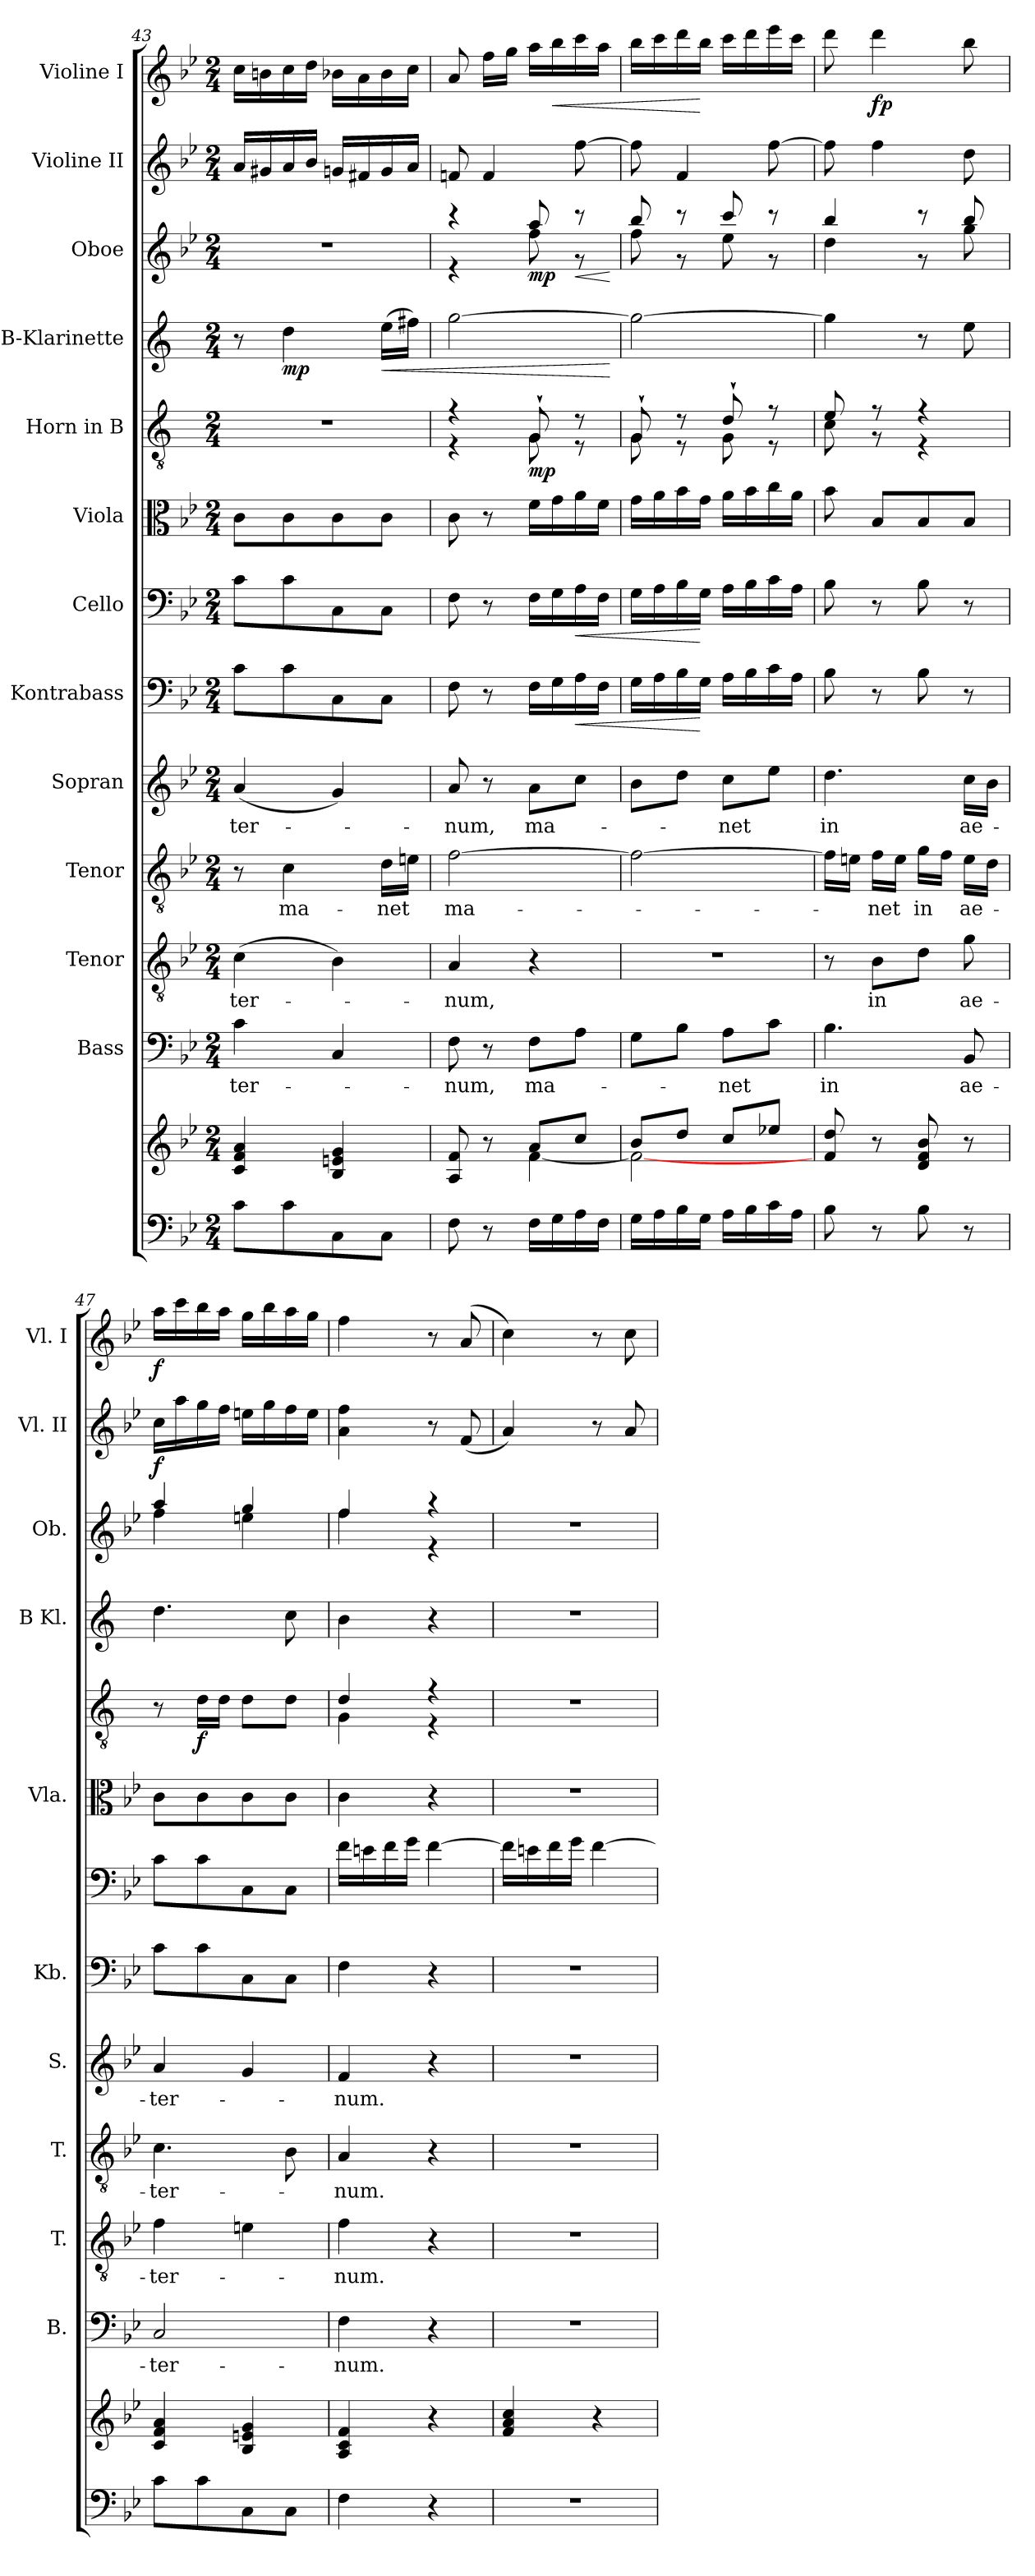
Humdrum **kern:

**kern	**kern	**kern	**text	**kern	**text	**kern	**text	**kern	**text	**kern	**dynam	**kern	**dynam	**kern	**kern	**dynam	**kern	**dynam	**kern	**dynam	**kern	**dynam	**kern	**dynam
*part13	*part13	*part12	*part12	*part11	*part11	*part10	*part10	*part9	*part9	*part8	*part8	*part7	*part7	*part6	*part5	*part5	*part4	*part4	*part3	*part3	*part2	*part2	*part1	*part1
*staff14	*staff13	*staff12	*staff12	*staff11	*staff11	*staff10	*staff10	*staff9	*staff9	*staff8	*staff8	*staff7	*staff7	*staff6	*staff5	*staff5	*staff4	*staff4	*staff3	*staff3	*staff2	*staff2	*staff1	*staff1
*	*	*I"Bass	*	*I"Tenor	*	*I"Tenor	*	*I"Sopran	*	*I"Kontrabass	*	*I"Cello	*	*I"Viola	*I"Horn in B	*	*I"B-Klarinette	*	*I"Oboe	*	*I"Violine II	*	*I"Violine I	*
*	*	*I'B.	*	*I'T.	*	*I'T.	*	*I'S.	*	*I'Kb.	*	*	*	*I'Vla.	*	*	*I'B Kl.	*	*I'Ob.	*	*I'Vl. II	*	*I'Vl. I	*
*clefF4	*clefG2	*clefF4	*	*clefGv2	*	*clefGv2	*	*clefG2	*	*clefF4	*	*clefF4	*	*clefC3	*clefGv2	*	*clefG2	*	*clefG2	*	*clefG2	*	*clefG2	*
*	*	*	*	*	*	*	*	*	*	*ITrd7c12	*	*	*	*	*ITrd1c2	*	*ITrd1c2	*	*	*	*	*	*	*
*k[b-e-]	*k[b-e-]	*k[b-e-]	*	*k[b-e-]	*	*k[b-e-]	*	*k[b-e-]	*	*k[b-e-]	*	*k[b-e-]	*	*k[b-e-]	*k[b-e-]	*	*k[b-e-]	*	*k[b-e-]	*	*k[b-e-]	*	*k[b-e-]	*
*B-:	*B-:	*B-:	*	*B-:	*	*B-:	*	*B-:	*	*B-:	*	*B-:	*	*B-:	*B-:	*	*B-:	*	*B-:	*	*B-:	*	*B-:	*
*M2/4	*M2/4	*M2/4	*	*M2/4	*	*M2/4	*	*M2/4	*	*M2/4	*	*M2/4	*	*M2/4	*M2/4	*	*M2/4	*	*M2/4	*	*M2/4	*	*M2/4	*
=43	=43	=43	=43	=43	=43	=43	=43	=43	=43	=43	=43	=43	=43	=43	=43	=43	=43	=43	=43	=43	=43	=43	=43	=43
!	!	!	!LO:LY:b	!	!LO:LY:b	!	!	!	!LO:LY:b	!	!	!	!	!	!	!	!	!	!	!	!	!	!	!
8c\L	4c/ 4f/ 4a/	4c\	-ter-	(>4c\	-ter-	8r	.	(<4a/	-ter-	8C\L	.	8c\L	.	8c\L	2r	.	8r	.	2r	.	16a/LL	.	16cc\LL	.
.	.	.	.	.	.	.	.	.	.	.	.	.	.	.	.	.	.	.	.	.	16g#X/	.	16bn\	.
!	!	!	!	!	!	!	!LO:LY:b	!	!	!	!	!	!	!	!	!	!	!LO:DY:b	!	!	!	!	!	!
8c\	.	.	.	.	.	4c\	ma-	.	.	8C\	.	8c\	.	8c\	.	.	4cc\	mp	.	.	16a/	.	16cc\	.
.	.	.	.	.	.	.	.	.	.	.	.	.	.	.	.	.	.	.	.	.	16b-/JJ	.	16dd\JJ	.
8C\	4B-/ 4en/ 4g/	4C/	.	4B-\)	.	.	.	4g/)	.	8CC\	.	8C\	.	8c\	.	.	.	.	.	.	16gn/LL	.	16b-X\LL	.
.	.	.	.	.	.	.	.	.	.	.	.	.	.	.	.	.	.	.	.	.	16f#X/	.	16a\	.
!	!	!	!	!	!	!	!LO:LY:b	!	!	!	!	!	!	!	!	!	!	!LO:HP:b	!	!	!	!	!	!
8C\J	.	.	.	.	.	16d\LL	-net	.	.	8CC\J	.	8C\J	.	8c\J	.	.	(>16dd\LL	<	.	.	16g/	.	16b-\	.
.	.	.	.	.	.	16en\JJ	.	.	.	.	.	.	.	.	.	.	16een\JJ)	.	.	.	16a/JJ	.	16cc\JJ	.
=44	=44	=44	=44	=44	=44	=44	=44	=44	=44	=44	=44	=44	=44	=44	=44	=44	=44	=44	=44	=44	=44	=44	=44	=44
*	*^	*	*	*	*	*	*	*	*	*	*	*	*	*	*	*	*	*	*	*	*	*	*	*
!	!	!	!	!LO:LY:b	!	!LO:LY:b	!	!LO:LY:b	!	!LO:LY:b	!	!	!	!	!	!	!	!	!	!	!	!	!	!	!
*	*	*	*	*	*	*	*	*	*	*	*	*	*	*	*	*^	*	*	*	*^	*	*	*	*	*
8F\	8A/ 8f/	4ryy	8F\	-num,	4A/	-num,	[2f\	ma-	8a/	-num,	8FF\	.	8F\	.	8c\	4r	4r	.	[2ff\	.	4r	4r	.	8fn/	.	8a/	.
8r	8r	.	8r	.	.	.	.	.	8r	.	8r	.	8r	.	8r	.	.	.	.	.	.	.	.	4f/	.	16ff\LL	.
.	.	.	.	.	.	.	.	.	.	.	.	.	.	.	.	.	.	.	.	.	.	.	.	.	.	16gg\JJ	.
!	!	!	!	!LO:LY:b	!	!	!	!	!	!LO:LY:b	!	!	!	!	!	!	!	!LO:DY:b	!	!	!	!	!LO:DY:b	!	!	!	!
16F\LL	8a/L	[<4f\	8F\L	ma-	4r	.	.	.	8a\L	ma-	16FF\LL	.	16F\LL	.	16f\LL	8F`>/	8F\	mp	.	.	8aa/	8ff\	mp	.	.	16aa\LL	.
!	!	!	!	!	!	!	!	!	!	!	!	!	!	!	!	!	!	!	!	!	!	!	!	!	!	!	!LO:HP:b
16G\	.	.	.	.	.	.	.	.	.	.	16GG\	.	16G\	.	16g\	.	.	.	.	.	.	.	.	.	.	16bb-\	<
!	!	!	!	!	!	!	!	!	!	!	!	!LO:HP:b	!	!LO:HP:b	!	!	!	!	!	!	!	!	!LO:HP:b	!	!	!	!
16A\	8cc/J	.	8A\J	.	.	.	.	.	8cc\J	.	16AA\	<	16A\	<	16a\	8r	8r	.	.	.	8r	8r	<	[8ff\	.	16ccc\	.
16F\JJ	.	.	.	.	.	.	.	.	.	.	16FF\JJ	.	16F\JJ	.	16f\JJ	.	.	.	.	.	.	.	.	.	.	16aa\JJ	.
*	*v	*v	*	*	*	*	*	*	*	*	*	*	*	*	*	*v	*v	*	*	*	*v	*v	*	*	*	*	*
.	.	.	.	.	.	.	.	.	.	.	.	.	.	.	.	.	.	[	.	[	.	.	.	.
=45	=45	=45	=45	=45	=45	=45	=45	=45	=45	=45	=45	=45	=45	=45	=45	=45	=45	=45	=45	=45	=45	=45	=45	=45
*	*^	*	*	*	*	*	*	*	*	*	*	*	*	*	*^	*	*	*	*^	*	*	*	*	*
16G\LL	8b-/L	2f\_	8G\L	.	2r	.	2f\_	.	8b-\L	.	16GG\LL	.	16G\LL	.	16g\LL	8F`>/	8F\	.	2ff\_	.	8bb-/	8ff\	.	8ff\]	.	16bb-\LL	.
16A\	.	.	.	.	.	.	.	.	.	.	16AA\	.	16A\	.	16a\	.	.	.	.	.	.	.	.	.	.	16ccc\	.
16B-\	8dd/J	.	8B-\J	.	.	.	.	.	8dd\J	.	16BB-\	.	16B-\	.	16b-\	8r	8r	.	.	.	8r	8r	.	4f/	.	16ddd\	.
16G\JJ	.	.	.	.	.	.	.	.	.	.	16GG\JJ	[	16G\JJ	[	16g\JJ	.	.	.	.	.	.	.	.	.	.	16bb-\JJ	[
!	!	!	!	!LO:LY:b	!	!	!	!	!	!LO:LY:b	!	!	!	!	!	!	!	!	!	!	!	!	!	!	!	!	!
16A\LL	8cc/L	.	8A\L	-net	.	.	.	.	8cc\L	-net	16AA\LL	.	16A\LL	.	16a\LL	8c`>/	8F\	.	.	.	8ccc/	8ee-\	.	.	.	16ccc\LL	.
16B-\	.	.	.	.	.	.	.	.	.	.	16BB-\	.	16B-\	.	16b-\	.	.	.	.	.	.	.	.	.	.	16ddd\	.
16c\	8ee-X/J	.	8c\J	.	.	.	.	.	8ee-\J	.	16C\	.	16c\	.	16cc\	8r	8r	.	.	.	8r	8r	.	[8ff\	.	16eee-\	.
16A\JJ	.	.	.	.	.	.	.	.	.	.	16AA\JJ	.	16A\JJ	.	16a\JJ	.	.	.	.	.	.	.	.	.	.	16ccc\JJ	.
*	*v	*v	*	*	*	*	*	*	*	*	*	*	*	*	*	*	*	*	*	*	*	*	*	*	*	*	*
!!LO:PB:g=z
=46	=46	=46	=46	=46	=46	=46	=46	=46	=46	=46	=46	=46	=46	=46	=46	=46	=46	=46	=46	=46	=46	=46	=46	=46	=46	=46
!	!	!	!LO:LY:b	!	!	!	!	!	!LO:LY:b	!	!	!	!	!	!	!	!	!	!	!	!	!	!	!	!	!
8B-\	8f/ 8dd/	4.B-\	in	8r	.	16f\LL]	.	4.dd\	in	8BB-\	.	8B-\	.	8b-\	8d/	8B-\	.	4ff\]	.	4bb-/	4dd\	.	8ff\]	.	8ddd\	.
.	.	.	.	.	.	16en\JJ	.	.	.	.	.	.	.	.	.	.	.	.	.	.	.	.	.	.	.	.
!	!	!	!	!	!LO:LY:b	!	!LO:LY:b	!	!	!	!	!	!	!	!	!	!	!	!	!	!	!	!	!	!	!LO:DY:b
8r	8r	.	.	8B-\L	in	16f\LL	-net	.	.	8r	.	8r	.	8B-/L	8r	8r	.	.	.	.	.	.	4ff\	.	4ddd\	fp
.	.	.	.	.	.	16e\JJ	.	.	.	.	.	.	.	.	.	.	.	.	.	.	.	.	.	.	.	.
!	!	!	!	!	!	!	!LO:LY:b	!	!	!	!	!	!	!	!	!	!	!	!	!	!	!	!	!	!	!
8B-\	8d/ 8f/ 8b-/	.	.	8d\J	.	16g\LL	in	.	.	8BB-\	.	8B-\	.	8B-/	4r	4r	.	8r	.	8r	8r	.	.	.	.	.
.	.	.	.	.	.	16f\JJ	.	.	.	.	.	.	.	.	.	.	.	.	.	.	.	.	.	.	.	.
!	!	!	!LO:LY:b	!	!LO:LY:b	!	!LO:LY:b	!	!LO:LY:b	!	!	!	!	!	!	!	!	!	!	!	!	!	!	!	!	!
8r	8r	8BB-/	ae-	8g\	ae-	16e\LL	ae-	16cc\LL	ae-	8r	.	8r	.	8B-/J	.	.	.	8dd\	.	8bb-/	8gg\	.	8dd\	.	8bb-\	.
.	.	.	.	.	.	16d\JJ	.	16b-\JJ	.	.	.	.	.	.	.	.	.	.	.	.	.	.	.	.	.	.
*	*	*	*	*	*	*	*	*	*	*	*	*	*	*	*v	*v	*	*	*	*	*	*	*	*	*	*
=47	=47	=47	=47	=47	=47	=47	=47	=47	=47	=47	=47	=47	=47	=47	=47	=47	=47	=47	=47	=47	=47	=47	=47	=47	=47
!	!	!	!LO:LY:b	!	!LO:LY:b	!	!LO:LY:b	!	!LO:LY:b	!	!	!	!	!	!	!	!	!	!	!	!	!	!LO:DY:b	!	!LO:DY:b
8c\L	4c/ 4f/ 4a/	2C/	-ter-	4f\	-ter-	4.c\	-ter-	4a/	-ter-	8C\L	.	8c\L	.	8c\L	8r	.	4.cc\	.	4aa/	4ff\	.	16cc\LL	f	16aa\LL	f
.	.	.	.	.	.	.	.	.	.	.	.	.	.	.	.	.	.	.	.	.	.	16aa\	.	16ccc\	.
!	!	!	!	!	!	!	!	!	!	!	!	!	!	!	!	!LO:DY:b	!	!	!	!	!	!	!	!	!
8c\	.	.	.	.	.	.	.	.	.	8C\	.	8c\	.	8c\	16c\LL	f	.	.	.	.	.	16gg\	.	16bb-\	.
.	.	.	.	.	.	.	.	.	.	.	.	.	.	.	16c\JJ	.	.	.	.	.	.	16ff\JJ	.	16aa\JJ	.
8C\	4B-/ 4en/ 4g/	.	.	4en\	.	.	.	4g/	.	8CC\	.	8C\	.	8c\	8c\L	.	.	.	4gg/	4een\	.	16een\LL	.	16gg\LL	.
.	.	.	.	.	.	.	.	.	.	.	.	.	.	.	.	.	.	.	.	.	.	16gg\	.	16bb-\	.
8C\J	.	.	.	.	.	8B-\	.	.	.	8CC\J	.	8C\J	.	8c\J	8c\J	.	8b-\	.	.	.	.	16ff\	.	16aa\	.
.	.	.	.	.	.	.	.	.	.	.	.	.	.	.	.	.	.	.	.	.	.	16ee\JJ	.	16gg\JJ	.
=48	=48	=48	=48	=48	=48	=48	=48	=48	=48	=48	=48	=48	=48	=48	=48	=48	=48	=48	=48	=48	=48	=48	=48	=48	=48
!	!	!	!LO:LY:b	!	!LO:LY:b	!	!LO:LY:b	!	!LO:LY:b	!	!	!	!	!	!	!	!	!	!	!	!	!	!	!	!
*	*	*	*	*	*	*	*	*	*	*	*	*	*	*	*^	*	*	*	*	*	*	*	*	*	*
4F\	4A/ 4c/ 4f/	4F\	-num.	4f\	-num.	4A/	-num.	4f/	-num.	4FF\	.	16f\LL	.	4c\	4c/	4F\	.	4a\	.	4ff/	4ff\	.	4a\ 4ff\	.	4ff\	.
.	.	.	.	.	.	.	.	.	.	.	.	16en\	.	.	.	.	.	.	.	.	.	.	.	.	.	.
.	.	.	.	.	.	.	.	.	.	.	.	16f\	.	.	.	.	.	.	.	.	.	.	.	.	.	.
.	.	.	.	.	.	.	.	.	.	.	.	16g\JJ	.	.	.	.	.	.	.	.	.	.	.	.	.	.
4r	4r	4r	.	4r	.	4r	.	4r	.	4r	.	[4f\	.	4r	4r	4r	.	4r	.	4r	4r	.	8r	.	8r	.
.	.	.	.	.	.	.	.	.	.	.	.	.	.	.	.	.	.	.	.	.	.	.	(<8f/	.	(8a/	.
*	*	*	*	*	*	*	*	*	*	*	*	*	*	*	*v	*v	*	*	*	*v	*v	*	*	*	*	*
=49	=49	=49	=49	=49	=49	=49	=49	=49	=49	=49	=49	=49	=49	=49	=49	=49	=49	=49	=49	=49	=49	=49	=49	=49
2r	4f/ 4a/ 4cc/	2r	.	2r	.	2r	.	2r	.	2r	.	16f\LL]	.	2r	2r	.	2r	.	2r	.	4a/)	.	4cc\)	.
.	.	.	.	.	.	.	.	.	.	.	.	16en\	.	.	.	.	.	.	.	.	.	.	.	.
.	.	.	.	.	.	.	.	.	.	.	.	16f\	.	.	.	.	.	.	.	.	.	.	.	.
.	.	.	.	.	.	.	.	.	.	.	.	16g\JJ	.	.	.	.	.	.	.	.	.	.	.	.
.	4r	.	.	.	.	.	.	.	.	.	.	[4f\	.	.	.	.	.	.	.	.	8r	.	8r	.
.	.	.	.	.	.	.	.	.	.	.	.	.	.	.	.	.	.	.	.	.	8a/	.	8cc\	.
=	=	=	=	=	=	=	=	=	=	=	=	=	=	=	=	=	=	=	=	=	=	=	=	=
*-	*-	*-	*-	*-	*-	*-	*-	*-	*-	*-	*-	*-	*-	*-	*-	*-	*-	*-	*-	*-	*-	*-	*-	*-
